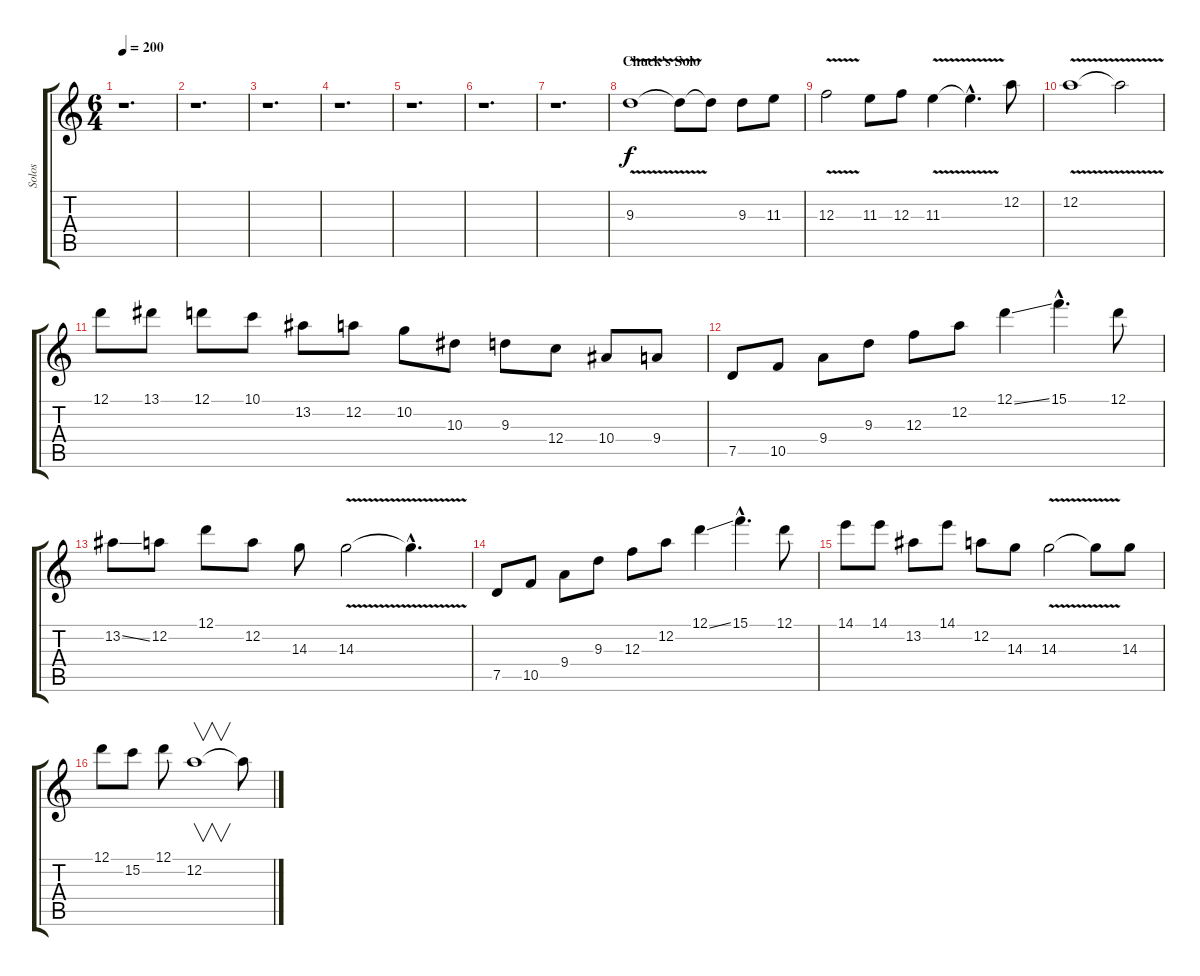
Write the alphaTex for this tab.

\track ("Solos" "Solos") {instrument overdrivenguitar}
\staff {score tabs}
\tuning (D4 A3 F3 C3 G2 D2) {hide}
\ts (6 4)
\tempo 200
\clef g2
\ks c
r.1{d dy f} |
r.1{d} |
r.1{d} |
r.1{d} |
r.1{d} |
r.1{d} |
r.1{d} |
\section ("" "Chuck's Solo")
9.3{v}.1 9.3{t}.8 9.3{t}.8 9.3.8 11.3.8 |
12.3{v}.2 11.3.8 12.3.8 11.3{v}.4 11.3{hac t}.4{d} 12.2.8 |
12.2{v}.1 12.2{t}.2 |
12.1.8 13.1.8 12.1.8 10.1.8 13.2.8 12.2.8 10.2.8 10.3.8 9.3.8 12.4.8 10.4.8 9.4.8 |
7.5.8 10.5.8 9.4.8 9.3.8 12.3.8 12.2.8 12.1{ss}.4 15.1{hac}.4{d} 12.1.8 |
13.2{ss}.8 12.2.8 12.1.8 12.2.8 14.3.8 14.3{v}.2 14.3{hac t}.4{d} |
7.5.8 10.5.8 9.4.8 9.3.8 12.3.8 12.2.8 12.1{ss}.4 15.1{hac}.4{d} 12.1.8 |
14.1.8 14.1.8 13.2.8 14.1.8 12.2.8 14.3.8 14.3{v}.2 14.3{t}.8 14.3.8 |
12.1.8 15.2.8 12.1.8 12.2.1{v} 12.2{t}.8
